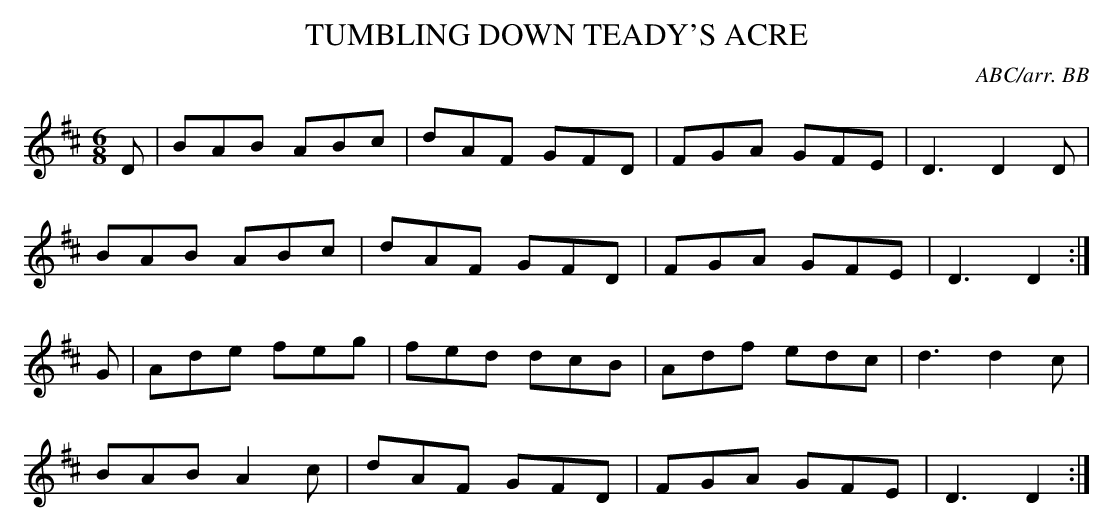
X:1
T:TUMBLING DOWN TEADY'S ACRE
C:ABC/arr. BB
Y:"Allegro"
M:6/8
L:1/8
K:D
D|BAB ABc|dAF GFD|FGA GFE|D3 D2D|
BAB ABc|dAF GFD|FGA GFE|D3 D2 :|
G|Ade feg|fed dcB|Adf edc|d3 d2c|
BAB A2c|dAF GFD|FGA GFE|D3 D2 :|
